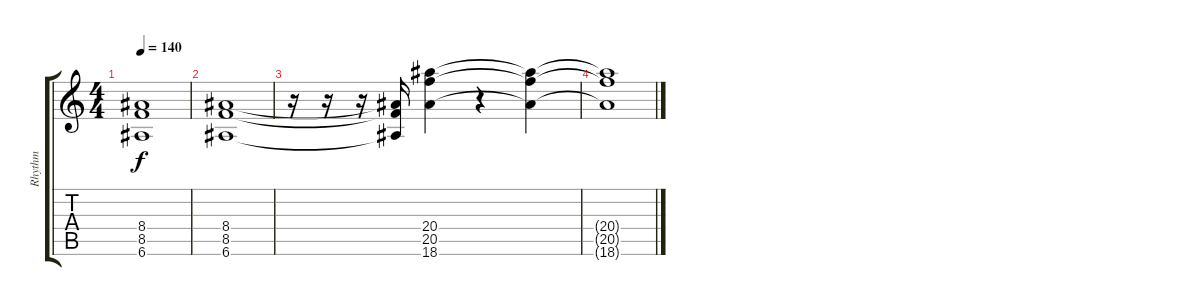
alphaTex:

\track ("Rhythm" "Rhythm") {instrument overdrivenguitar}
\staff {score tabs}
\tuning (E4 B3 G3 D3 A2 E2) {hide}
\ts (4 4)
\tempo 140
\clef g2
\ks c
(8.4 8.5 6.6).1{dy f} |
(8.4 8.5 6.6).1 |
r.16 r.16 r.16 (8.4{t} 8.5{t} 6.6{t}).16 (20.4 20.5 18.6).4 r.4 (20.4{t} 20.5{t} 18.6{t}).4 |
(20.4{t} 20.5{t} 18.6{t}).1
